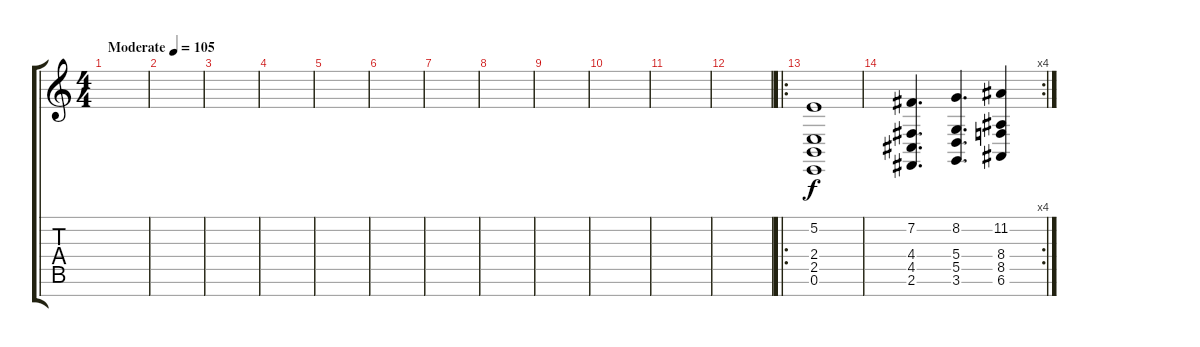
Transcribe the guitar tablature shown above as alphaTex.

\track "" {instrument pad4choir}
\staff {score tabs}
\tuning (E4 B3 G3 D3 A2 E2 B1) {hide}
\ts (4 4)
\tempo (105 "Moderate")
\clef g2
\ks c
|
|
|
|
|
|
|
|
|
|
|
|
\ro
(5.2 2.4 2.5 0.6).1 |
\rc 4
(7.2 4.4 4.5 2.6).4{d} (8.2 5.4 5.5 3.6).4{d} (11.2 8.4 8.5 6.6).4
